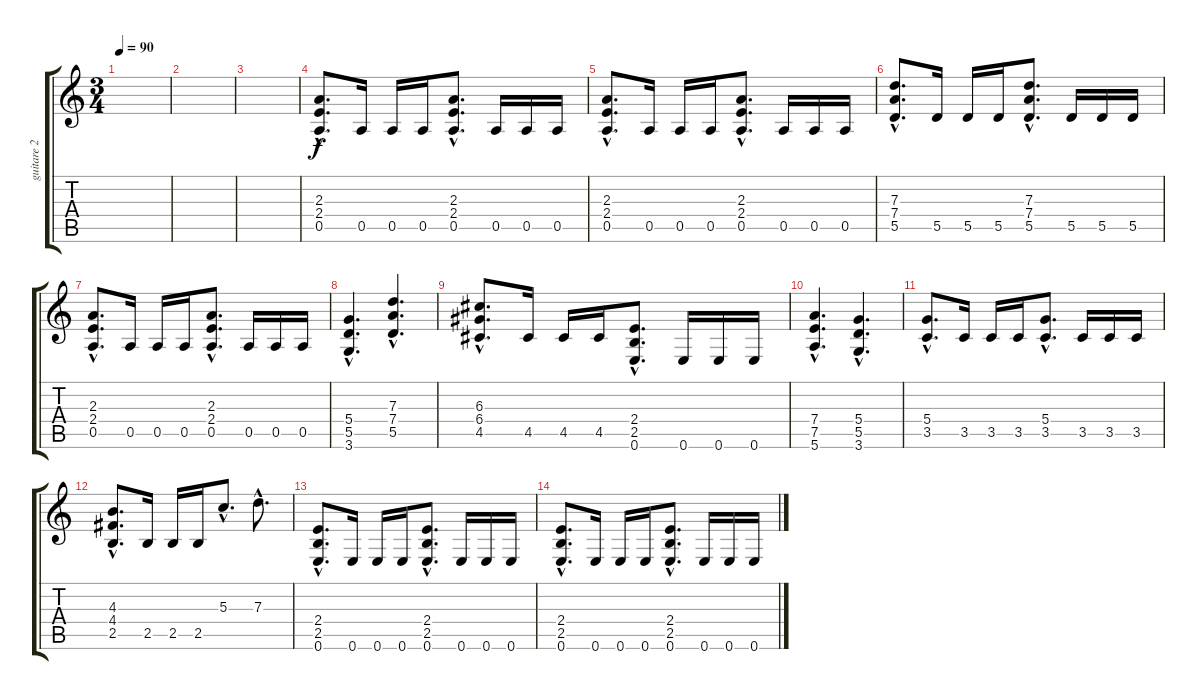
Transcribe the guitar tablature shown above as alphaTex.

\track ("guitare 2" "guitare 2") {instrument distortionguitar}
\staff {score tabs}
\tuning (E4 B3 G3 D3 A2 E2) {hide}
\ts (3 4)
\tempo 90
\clef g2
\ks c
|
|
|
(2.3{hac} 2.4{hac} 0.5{hac}).8{d} 0.5.16 0.5.16 0.5.16 (2.3{hac} 2.4{hac} 0.5{hac}).8{d} 0.5.16 0.5.16 0.5.16 |
(2.3{hac} 2.4{hac} 0.5{hac}).8{d} 0.5.16 0.5.16 0.5.16 (2.3{hac} 2.4{hac} 0.5{hac}).8{d} 0.5.16 0.5.16 0.5.16 |
(7.3{hac} 7.4{hac} 5.5{hac}).8{d} 5.5.16 5.5.16 5.5.16 (7.3{hac} 7.4{hac} 5.5{hac}).8{d} 5.5.16 5.5.16 5.5.16 |
(2.3{hac} 2.4{hac} 0.5{hac}).8{d} 0.5.16 0.5.16 0.5.16 (2.3{hac} 2.4{hac} 0.5{hac}).8{d} 0.5.16 0.5.16 0.5.16 |
(5.4{hac} 5.5{hac} 3.6{hac}).4{d} (7.3{hac} 7.4{hac} 5.5{hac}).4{d} |
(6.3{hac} 6.4{hac} 4.5{hac}).8{d} 4.5.16 4.5.16 4.5.16 (2.4{hac} 2.5{hac} 0.6{hac}).8{d} 0.6.16 0.6.16 0.6.16 |
(7.4{hac} 7.5{hac} 5.6{hac}).4{d} (5.4{hac} 5.5{hac} 3.6{hac}).4{d} |
(5.4{hac} 3.5{hac}).8{d} 3.5.16 3.5.16 3.5.16 (5.4{hac} 3.5{hac}).8{d} 3.5.16 3.5.16 3.5.16 |
(4.3{hac} 4.4{hac} 2.5{hac}).8{d} 2.5.16 2.5.16 2.5.16 5.3{hac}.8{d} 7.3{hac}.8{d} |
(2.4{hac} 2.5{hac} 0.6{hac}).8{d} 0.6.16 0.6.16 0.6.16 (2.4{hac} 2.5{hac} 0.6{hac}).8{d} 0.6.16 0.6.16 0.6.16 |
(2.4{hac} 2.5{hac} 0.6{hac}).8{d} 0.6.16 0.6.16 0.6.16 (2.4{hac} 2.5{hac} 0.6{hac}).8{d} 0.6.16 0.6.16 0.6.16
